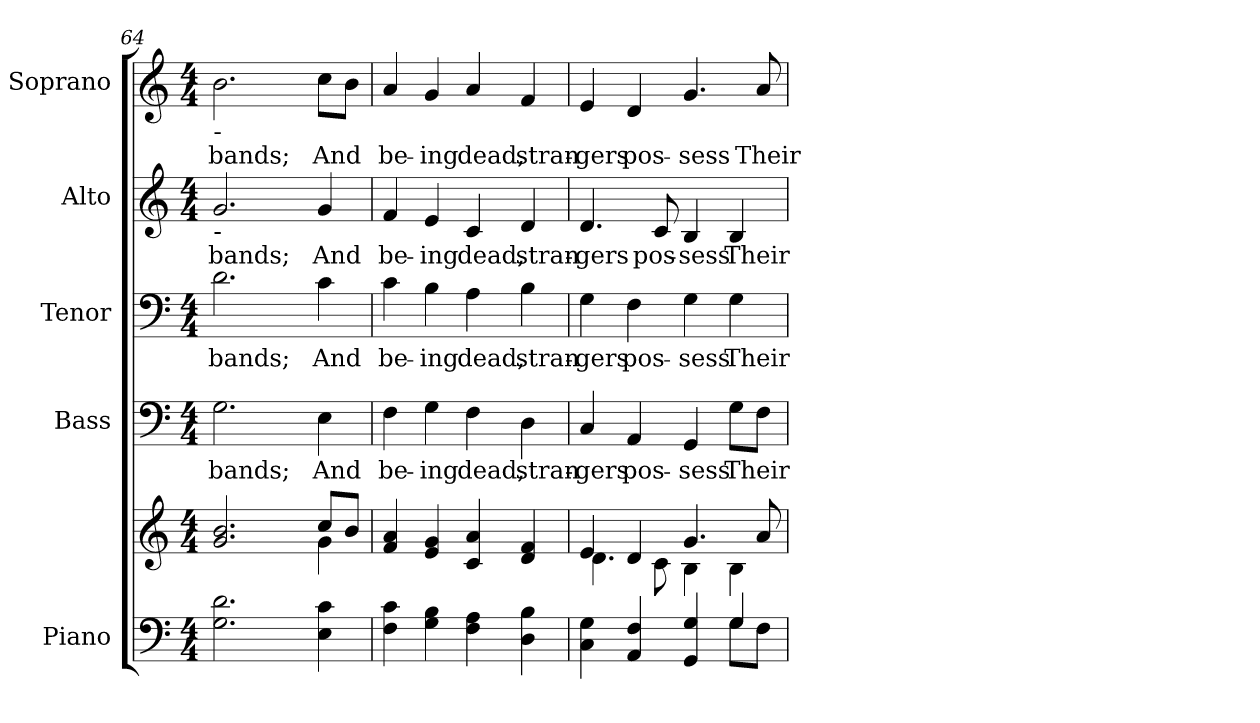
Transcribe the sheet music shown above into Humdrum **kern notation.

**kern	**kern	**kern	**text	**kern	**text	**kern	**text	**kern	**text
*part5	*part5	*part4	*part4	*part3	*part3	*part2	*part2	*part1	*part1
*staff6	*staff5	*staff4	*staff4	*staff3	*staff3	*staff2	*staff2	*staff1	*staff1
*I"Piano	*	*I"Bass	*	*I"Tenor	*	*I"Alto	*	*I"Soprano	*
*I'Pno.	*	*I'B.	*	*I'T.	*	*I'A.	*	*I'S.	*
!!LO:PB:g=z
*clefF4	*clefG2	*clefF4	*	*clefF4	*	*clefG2	*	*clefG2	*
*k[]	*k[]	*k[]	*	*k[]	*	*k[]	*	*k[]	*
*C:	*C:	*C:	*	*C:	*	*C:	*	*C:	*
*M4/4	*M4/4	*M4/4	*	*M4/4	*	*M4/4	*	*M4/4	*
=64	=64	=64	=64	=64	=64	=64	=64	=64	=64
*	*^	*	*	*	*	*	*	*	*
!	!	!	!	!LO:LY:b:color=#000000	!	!	!	!	!	!
!	!	!	!	!	!	!LO:LY:b:color=#000000	!	!	!	!
!	!	!	!	!	!	!	!	!LO:LY:b:color=#000000	!	!
!	!	!	!	!	!	!	!	!	!LO:TX:b:t=-	!
!	!	!	!	!	!	!	!LO:TX:b:t=-	!	!	!
!	!	!	!	!	!	!	!	!	!	!LO:LY:b:color=#000000
2.Gi\ 2.di	2.gi/ 2.bi	2ryy	2.Gi\	bands;	2.di\	bands;	2.gi/	bands;	2.bi\	bands;
.	.	4ryy	.	.	.	.	.	.	.	.
!	!	!	!	!LO:LY:b:color=#000000	!	!	!	!	!	!
!	!	!	!	!	!	!LO:LY:b:color=#000000	!	!	!	!
!	!	!	!	!	!	!	!	!LO:LY:b:color=#000000	!	!
!	!	!	!	!	!	!	!	!	!	!LO:LY:b:color=#000000
4Ei\ 4ci	8cci/L	4gi\	4Ei\	And	4ci\	And	4gi/	And	8cci\L	And
.	8bi/J	.	.	.	.	.	.	.	8bi\J	.
*	*v	*v	*	*	*	*	*	*	*	*
=65	=65	=65	=65	=65	=65	=65	=65	=65	=65
!	!	!	!LO:LY:b:color=#000000	!	!	!	!	!	!
!	!	!	!	!	!LO:LY:b:color=#000000	!	!	!	!
!	!	!	!	!	!	!	!LO:LY:b:color=#000000	!	!
!	!	!	!	!	!	!	!	!	!LO:LY:b:color=#000000
4Fi\ 4ci	4fi/ 4ai	4Fi\	be-	4ci\	be-	4fi/	be-	4ai/	be-
!	!	!	!LO:LY:b:color=#000000	!	!	!	!	!	!
!	!	!	!	!	!LO:LY:b:color=#000000	!	!	!	!
!	!	!	!	!	!	!	!LO:LY:b:color=#000000	!	!
!	!	!	!	!	!	!	!	!	!LO:LY:b:color=#000000
4Gi\ 4Bi	4ei/ 4gi	4Gi\	-ing	4Bi\	-ing	4ei/	-ing	4gi/	-ing
!	!	!	!LO:LY:b:color=#000000	!	!	!	!	!	!
!	!	!	!	!	!LO:LY:b:color=#000000	!	!	!	!
!	!	!	!	!	!	!	!LO:LY:b:color=#000000	!	!
!	!	!	!	!	!	!	!	!	!LO:LY:b:color=#000000
4Fi\ 4Ai	4ci/ 4ai	4Fi\	dead,	4Ai\	dead,	4ci/	dead,	4ai/	dead,
!	!	!	!LO:LY:b:color=#000000	!	!	!	!	!	!
!	!	!	!	!	!LO:LY:b:color=#000000	!	!	!	!
!	!	!	!	!	!	!	!LO:LY:b:color=#000000	!	!
!	!	!	!	!	!	!	!	!	!LO:LY:b:color=#000000
4Di\ 4Bi	4di/ 4fi	4Di\	stran-	4Bi\	stran-	4di/	stran-	4fi/	stran-
=66	=66	=66	=66	=66	=66	=66	=66	=66	=66
*^	*^	*	*	*	*	*	*	*	*
!	!	!	!	!	!LO:LY:b:color=#000000	!	!	!	!	!	!
!	!	!	!	!	!	!	!LO:LY:b:color=#000000	!	!	!	!
!	!	!	!	!	!	!	!	!	!LO:LY:b:color=#000000	!	!
!	!	!	!	!	!	!	!	!	!	!	!LO:LY:b:color=#000000
4Ci\ 4Gi	2ryy	4ei/	4.di\	4Ci/	-gers	4Gi\	-gers	4.di/	-gers	4ei/	-gers
!	!	!	!	!	!LO:LY:b:color=#000000	!	!	!	!	!	!
!	!	!	!	!	!	!	!LO:LY:b:color=#000000	!	!	!	!
!	!	!	!	!	!	!	!	!	!	!	!LO:LY:b:color=#000000
4AAi/ 4Fi	.	4di/	.	4AAi/	pos-	4Fi\	pos-	.	.	4di/	pos-
!	!	!	!	!	!	!	!	!	!LO:LY:b:color=#000000	!	!
.	.	.	8ci\	.	.	.	.	8ci/	pos-	.	.
!	!	!	!	!	!LO:LY:b:color=#000000	!	!	!	!	!	!
!	!	!	!	!	!	!	!LO:LY:b:color=#000000	!	!	!	!
!	!	!	!	!	!	!	!	!	!LO:LY:b:color=#000000	!	!
!	!	!	!	!	!	!	!	!	!	!	!LO:LY:b:color=#000000
4GGi/ 4Gi	4ryy	4.gi/	4Bi\	4GGi/	-sess	4Gi\	-sess	4Bi/	-sess	4.gi/	-sess
!	!	!	!	!	!LO:LY:b:color=#000000	!	!	!	!	!	!
!	!	!	!	!	!	!	!LO:LY:b:color=#000000	!	!	!	!
!	!	!	!	!	!	!	!	!	!LO:LY:b:color=#000000	!	!
4Gi/	8Gi\L	.	4Bi\	8Gi\L	Their	4Gi\	Their	4Bi/	Their	.	.
!	!	!	!	!	!	!	!	!	!	!	!LO:LY:b:color=#000000
.	8Fi\J	8ai/	.	8Fi\J	.	.	.	.	.	8ai/	Their
*v	*v	*	*	*	*	*	*	*	*	*	*
*	*v	*v	*	*	*	*	*	*	*	*
=	=	=	=	=	=	=	=	=	=
*-	*-	*-	*-	*-	*-	*-	*-	*-	*-
